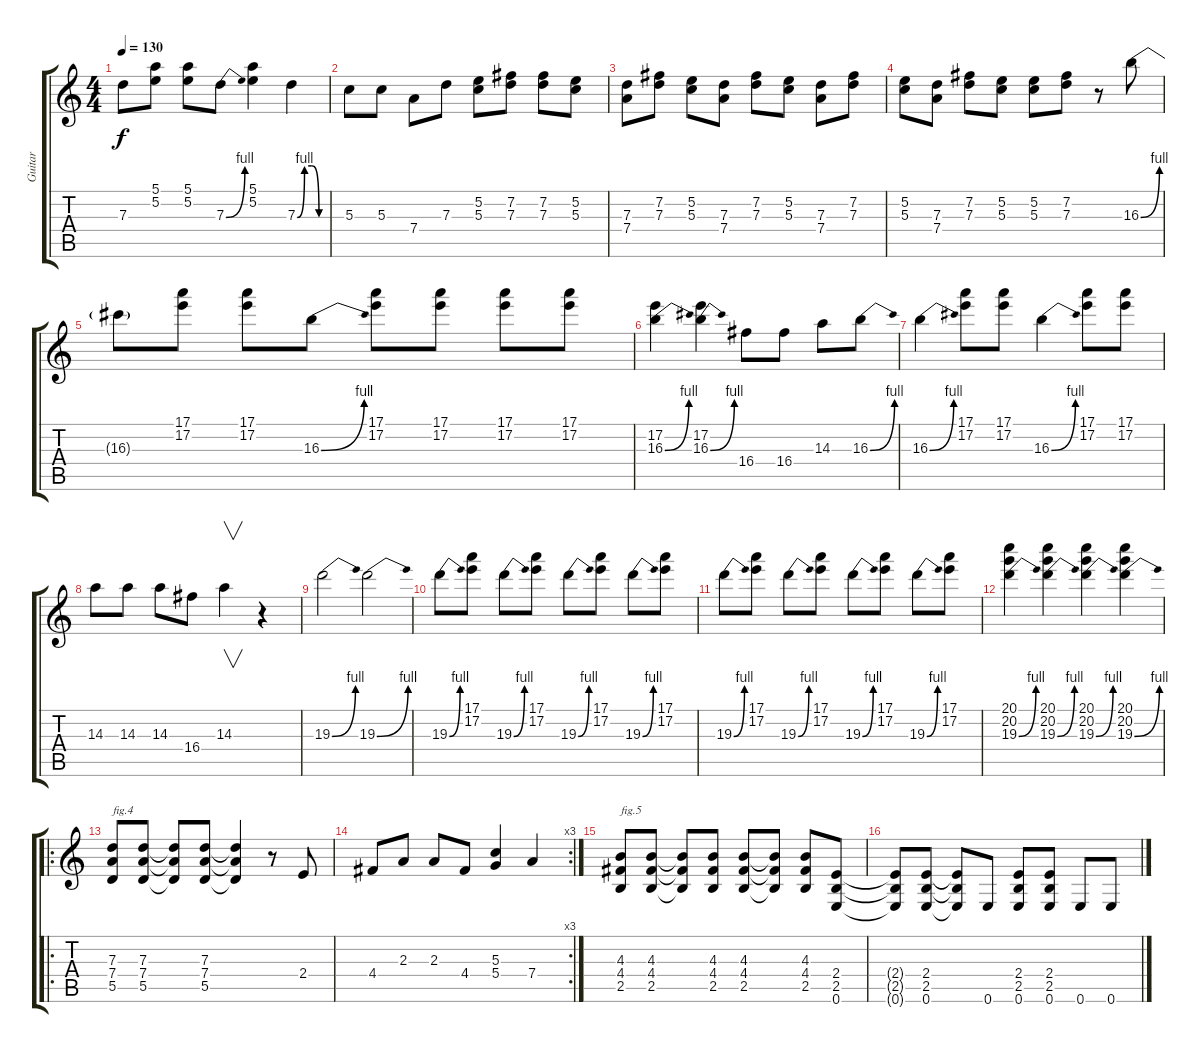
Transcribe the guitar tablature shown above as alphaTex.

\track ("Guitar" "Guitar") {instrument overdrivenguitar}
\staff {score tabs}
\tuning (E4 B3 G3 D3 A2 E2) {hide}
\ts (4 4)
\tempo 130
\clef g2
\ks c
7.3{t}.8{dy f} (5.1 5.2).8 (5.1 5.2).8 7.3{be (bend 0 0 60 4)}.8 (5.1 5.2).4 7.3{be (custom 0 0 15 4 30 4 45 0 60 0)}.4 |
5.3.8 5.3.8 7.4.8 7.3.8 (5.2 5.3).8 (7.2 7.3).8 (7.2 7.3).8 (5.2 5.3).8 |
(7.3 7.4).8 (7.2 7.3).8 (5.2 5.3).8 (7.3 7.4).8 (7.2 7.3).8 (5.2 5.3).8 (7.3 7.4).8 (7.2 7.3).8 |
(5.2 5.3).8 (7.3 7.4).8 (7.2 7.3).8 (5.2 5.3).8 (5.2 5.3).8 (7.2 7.3).8 r.8 16.3{be (bend 0 0 60 4)}.8 |
16.3{t}.8 (17.1 17.2).8 (17.1 17.2).8 16.3{be (bend 0 0 60 4)}.8 (17.1 17.2).8 (17.1 17.2).8 (17.1 17.2).8 (17.1 17.2).8 |
(17.2 16.3{be (bend 0 0 60 4)}).4 (17.2 16.3{be (bend 0 0 60 4)}).4 16.4.8 16.4.8 14.3.8 16.3{be (bend 0 0 60 4)}.8 |
16.3{be (bend 0 0 60 4)}.4 (17.1 17.2).8 (17.1 17.2).8 16.3{be (bend 0 0 60 4)}.4 (17.1 17.2).8 (17.1 17.2).8 |
14.3.8 14.3.8 14.3.8 16.4.8 14.3.4{v} r.4 |
19.3{be (bend 0 0 60 4)}.2 19.3{be (bend 0 0 60 4)}.2 |
19.3{be (bend 0 0 60 4)}.8 (17.1 17.2).8 19.3{be (bend 0 0 60 4)}.8 (17.1 17.2).8 19.3{be (bend 0 0 60 4)}.8 (17.1 17.2).8 19.3{be (bend 0 0 60 4)}.8 (17.1 17.2).8 |
19.3{be (bend 0 0 60 4)}.8 (17.1 17.2).8 19.3{be (bend 0 0 60 4)}.8 (17.1 17.2).8 19.3{be (bend 0 0 60 4)}.8 (17.1 17.2).8 19.3{be (bend 0 0 60 4)}.8 (17.1 17.2).8 |
(20.1 20.2 19.3{be (bend 0 0 60 4)}).4 (20.1 20.2 19.3{be (bend 0 0 60 4)}).4 (20.1 20.2 19.3{be (bend 0 0 60 4)}).4 (20.1 20.2 19.3{be (bend 0 0 60 4)}).4 |
\ro
(7.3 7.4 5.5).8{txt "fig.4"} (7.3 7.4 5.5).8 (7.3{t} 7.4{t} 5.5{t}).8 (7.3 7.4 5.5).8 (7.3{t} 7.4{t} 5.5{t}).4 r.8 2.4.8 |
\rc 3
4.4.8 2.3.8 2.3.8 4.4.8 (5.3 5.4).4 7.4.4 |
(4.3 4.4 2.5).8{txt "fig.5"} (4.3 4.4 2.5).8 (4.3{t} 4.4{t} 2.5{t}).8 (4.3 4.4 2.5).8 (4.3 4.4 2.5).8 (4.3{t} 4.4{t} 2.5{t}).8 (4.3 4.4 2.5).8 (2.4 2.5 0.6).8 |
(2.4{t} 2.5{t} 0.6{t}).8 (2.4 2.5 0.6).8 (2.4{t} 2.5{t} 0.6{t}).8 0.6.8 (2.4 2.5 0.6).8 (2.4 2.5 0.6).8 0.6.8 0.6.8
